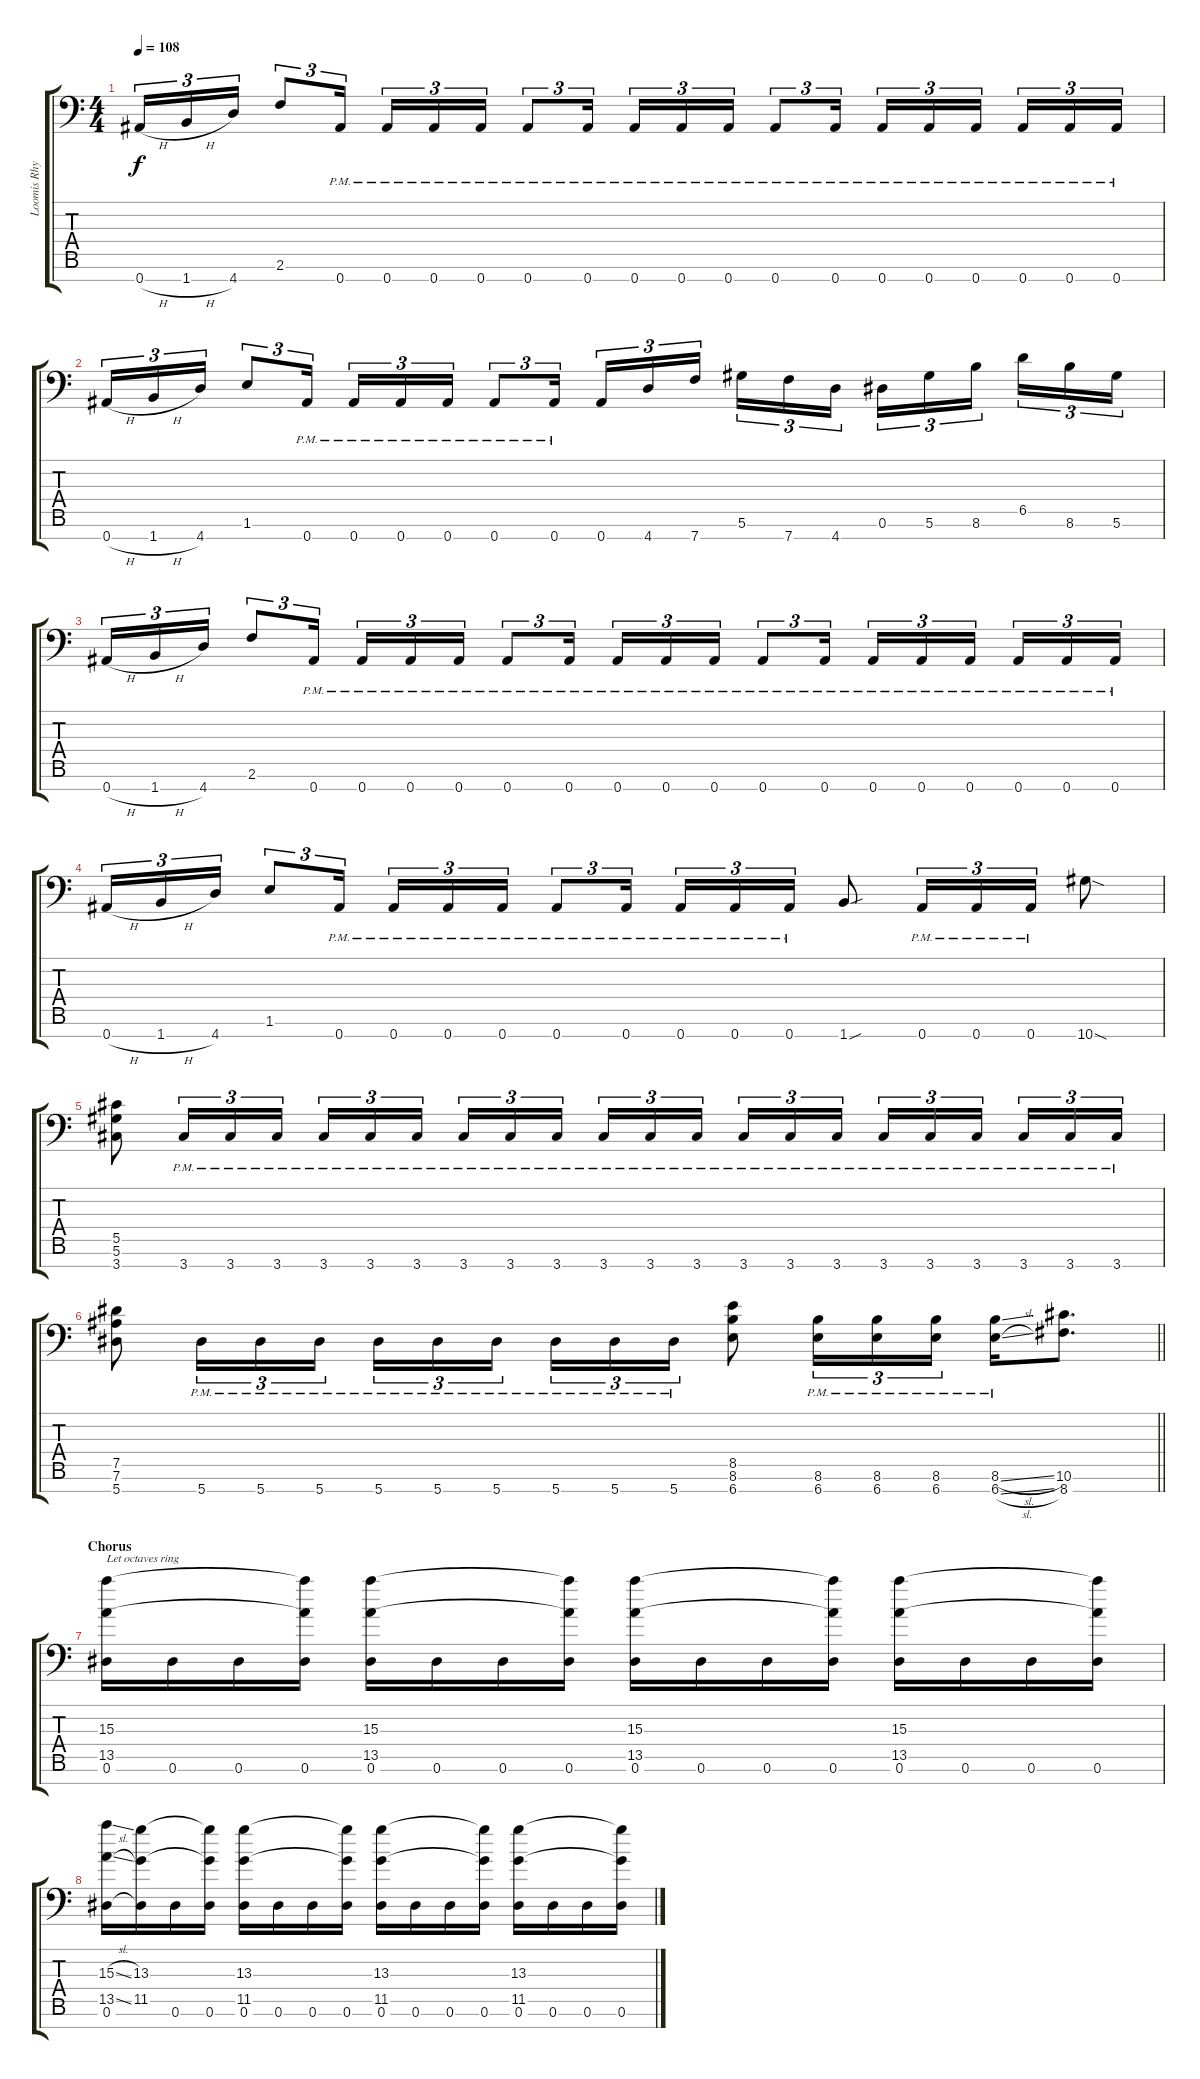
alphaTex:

\track ("Loomis Rhythm 2" "Loomis Rhy") {instrument overdrivenguitar}
\staff {score tabs}
\tuning (Eb4 Bb3 Gb3 Db3 Ab2 Eb2 Bb1) {hide}
\ts (4 4)
\tempo 108
\clef f4
\ks c
0.7{h}.16{tu (3 2) dy f} 1.7{h}.16{tu (3 2)} 4.7.16{tu (3 2)} 2.6.8{tu (3 2)} 0.7{pm}.16{tu (3 2)} 0.7{pm}.16{tu (3 2)} 0.7{pm}.16{tu (3 2)} 0.7{pm}.16{tu (3 2)} 0.7{pm}.8{tu (3 2)} 0.7{pm}.16{tu (3 2)} 0.7{pm}.16{tu (3 2)} 0.7{pm}.16{tu (3 2)} 0.7{pm}.16{tu (3 2)} 0.7{pm}.8{tu (3 2)} 0.7{pm}.16{tu (3 2)} 0.7{pm}.16{tu (3 2)} 0.7{pm}.16{tu (3 2)} 0.7{pm}.16{tu (3 2) beam splitsecondary} 0.7{pm}.16{tu (3 2)} 0.7{pm}.16{tu (3 2)} 0.7{pm}.16{tu (3 2)} |
0.7{h}.16{tu (3 2)} 1.7{h}.16{tu (3 2)} 4.7.16{tu (3 2)} 1.6.8{tu (3 2)} 0.7{pm}.16{tu (3 2)} 0.7{pm}.16{tu (3 2)} 0.7{pm}.16{tu (3 2)} 0.7{pm}.16{tu (3 2)} 0.7{pm}.8{tu (3 2)} 0.7{pm}.16{tu (3 2)} 0.7.16{tu (3 2)} 4.7.16{tu (3 2)} 7.7.16{tu (3 2) beam splitsecondary} 5.6.16{tu (3 2)} 7.7.16{tu (3 2)} 4.7.16{tu (3 2)} 0.6.16{tu (3 2)} 5.6.16{tu (3 2)} 8.6.16{tu (3 2) beam splitsecondary} 6.5.16{tu (3 2)} 8.6.16{tu (3 2)} 5.6.16{tu (3 2)} |
0.7{h}.16{tu (3 2)} 1.7{h}.16{tu (3 2)} 4.7.16{tu (3 2)} 2.6.8{tu (3 2)} 0.7{pm}.16{tu (3 2)} 0.7{pm}.16{tu (3 2)} 0.7{pm}.16{tu (3 2)} 0.7{pm}.16{tu (3 2)} 0.7{pm}.8{tu (3 2)} 0.7{pm}.16{tu (3 2)} 0.7{pm}.16{tu (3 2)} 0.7{pm}.16{tu (3 2)} 0.7{pm}.16{tu (3 2)} 0.7{pm}.8{tu (3 2)} 0.7{pm}.16{tu (3 2)} 0.7{pm}.16{tu (3 2)} 0.7{pm}.16{tu (3 2)} 0.7{pm}.16{tu (3 2) beam splitsecondary} 0.7{pm}.16{tu (3 2)} 0.7{pm}.16{tu (3 2)} 0.7{pm}.16{tu (3 2)} |
0.7{h}.16{tu (3 2)} 1.7{h}.16{tu (3 2)} 4.7.16{tu (3 2)} 1.6.8{tu (3 2)} 0.7{pm}.16{tu (3 2)} 0.7{pm}.16{tu (3 2)} 0.7{pm}.16{tu (3 2)} 0.7{pm}.16{tu (3 2)} 0.7{pm}.8{tu (3 2)} 0.7{pm}.16{tu (3 2)} 0.7{pm}.16{tu (3 2)} 0.7{pm}.16{tu (3 2)} 0.7{pm}.16{tu (3 2)} 1.7{sou}.8 0.7{pm}.16{tu (3 2)} 0.7{pm}.16{tu (3 2)} 0.7{pm}.16{tu (3 2)} 10.7{sod}.8 |
(5.5 5.6 3.7).8 3.7{pm}.16{tu (3 2)} 3.7{pm}.16{tu (3 2)} 3.7{pm}.16{tu (3 2)} 3.7{pm}.16{tu (3 2)} 3.7{pm}.16{tu (3 2)} 3.7{pm}.16{tu (3 2) beam splitsecondary} 3.7{pm}.16{tu (3 2)} 3.7{pm}.16{tu (3 2)} 3.7{pm}.16{tu (3 2)} 3.7{pm}.16{tu (3 2)} 3.7{pm}.16{tu (3 2)} 3.7{pm}.16{tu (3 2) beam splitsecondary} 3.7{pm}.16{tu (3 2)} 3.7{pm}.16{tu (3 2)} 3.7{pm}.16{tu (3 2)} 3.7{pm}.16{tu (3 2)} 3.7{pm}.16{tu (3 2)} 3.7{pm}.16{tu (3 2) beam splitsecondary} 3.7{pm}.16{tu (3 2)} 3.7{pm}.16{tu (3 2)} 3.7{pm}.16{tu (3 2)} |
\barLineRight lightlight
(7.5 7.6 5.7).8 5.7{pm}.16{tu (3 2)} 5.7{pm}.16{tu (3 2)} 5.7{pm}.16{tu (3 2)} 5.7{pm}.16{tu (3 2)} 5.7{pm}.16{tu (3 2)} 5.7{pm}.16{tu (3 2) beam splitsecondary} 5.7{pm}.16{tu (3 2)} 5.7{pm}.16{tu (3 2)} 5.7{pm}.16{tu (3 2)} (8.5 8.6 6.7).8 (8.6{pm} 6.7{pm}).16{tu (3 2)} (8.6{pm} 6.7{pm}).16{tu (3 2)} (8.6{pm} 6.7{pm}).16{tu (3 2)} (8.6{sl pm} 6.7{sl pm}).16 (10.6 8.7).8{d} |
\section ("" "Chorus")
(15.3 13.5 0.6).16{txt "Let octaves ring"} 0.6.16 0.6.16 (15.3{t} 13.5{t} 0.6).16 (15.3 13.5 0.6).16 0.6.16 0.6.16 (15.3{t} 13.5{t} 0.6).16 (15.3 13.5 0.6).16 0.6.16 0.6.16 (15.3{t} 13.5{t} 0.6).16 (15.3 13.5 0.6).16 0.6.16 0.6.16 (15.3{t} 13.5{t} 0.6).16 |
(15.3{sl} 13.5{sl} 0.6).16 (13.3 11.5 0.6{t}).16 0.6.16 (13.3{t} 11.5{t} 0.6).16 (13.3 11.5 0.6).16 0.6.16 0.6.16 (13.3{t} 11.5{t} 0.6).16 (13.3 11.5 0.6).16 0.6.16 0.6.16 (13.3{t} 11.5{t} 0.6).16 (13.3 11.5 0.6).16 0.6.16 0.6.16 (13.3{t} 11.5{t} 0.6).16
